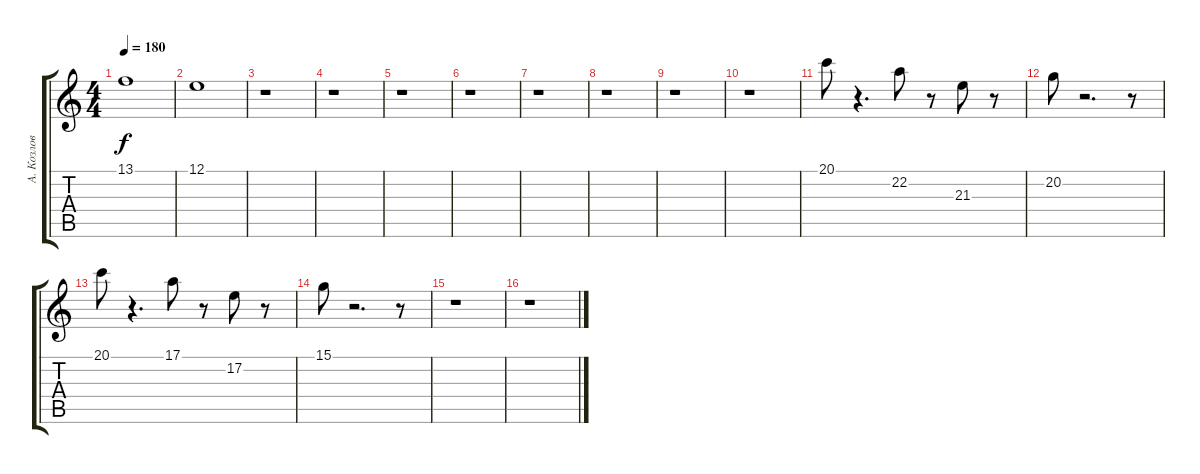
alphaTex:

\track ("А. Козлов" "А. Козлов") {instrument flute}
\staff {score tabs}
\tuning (E4 B3 G3 D3 A2 E2) {hide}
\ts (4 4)
\tempo 180
\clef g2
\ks c
13.1.1{dy f} |
12.1.1 |
r.1 |
r.1 |
r.1 |
r.1 |
r.1 |
r.1 |
r.1 |
r.1 |
20.1.8 r.4{d} 22.2.8 r.8 21.3.8 r.8 |
20.2.8 r.2{d} r.8 |
20.1.8 r.4{d} 17.1.8 r.8 17.2.8 r.8 |
15.1.8 r.2{d} r.8 |
r.1 |
r.1
